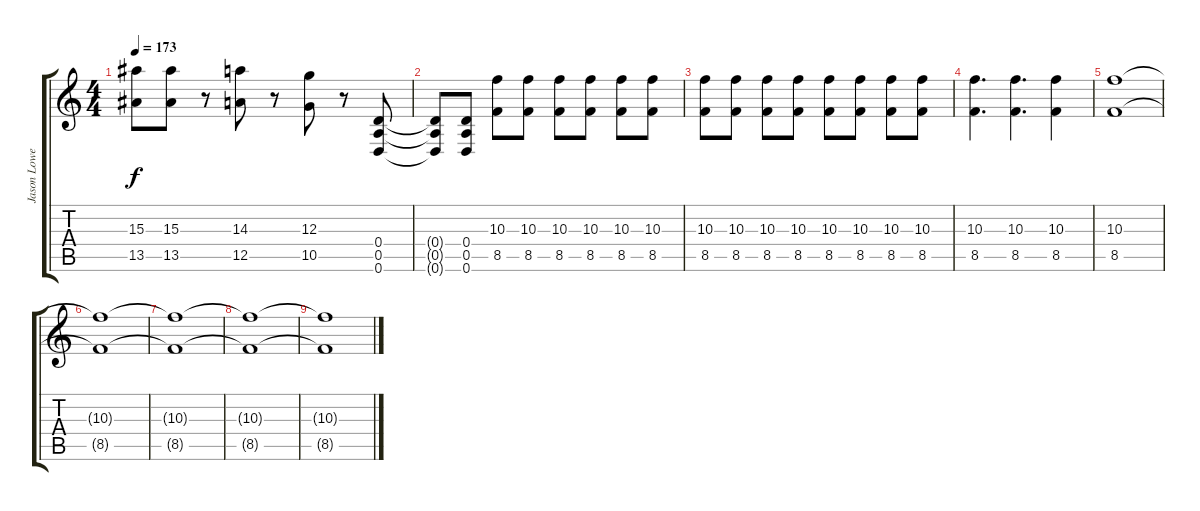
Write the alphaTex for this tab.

\track ("Jason Lowery" "Jason Lowe") {instrument distortionguitar}
\staff {score tabs}
\tuning (E4 B3 G3 D3 A2 D2) {hide}
\ts (4 4)
\tempo 173
\clef g2
\ks c
(15.3 13.5).8{dy f} (15.3 13.5).8 r.8 (14.3 12.5).8 r.8 (12.3 10.5).8 r.8 (0.4 0.5 0.6).8 |
(0.4{t} 0.5{t} 0.6{t}).8 (0.4 0.5 0.6).8 (10.3 8.5).8 (10.3 8.5).8 (10.3 8.5).8 (10.3 8.5).8 (10.3 8.5).8 (10.3 8.5).8 |
(10.3 8.5).8 (10.3 8.5).8 (10.3 8.5).8 (10.3 8.5).8 (10.3 8.5).8 (10.3 8.5).8 (10.3 8.5).8 (10.3 8.5).8 |
(10.3 8.5).4{d} (10.3 8.5).4{d} (10.3 8.5).4 |
(10.3 8.5).1 |
(10.3{t} 8.5{t}).1 |
(10.3{t} 8.5{t}).1 |
(10.3{t} 8.5{t}).1 |
(10.3{t} 8.5{t}).1
